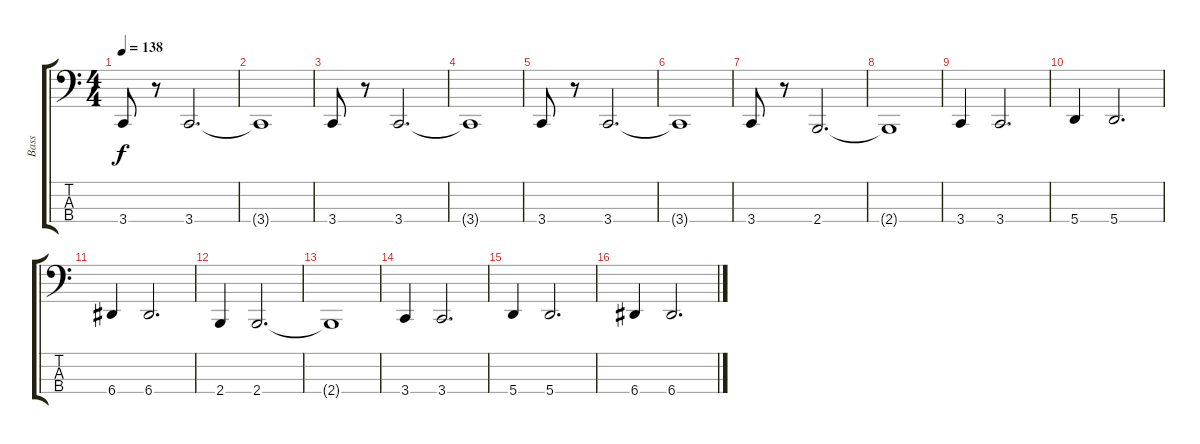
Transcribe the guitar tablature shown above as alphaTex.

\track ("Bass" "Bass") {instrument slapbass1}
\staff {score tabs}
\tuning (C2 G1 D1 A0) {hide}
\ts (4 4)
\tempo 138
\clef f4
\ks c
3.4.8{dy f} r.8 3.4.2{d} |
3.4{t}.1 |
3.4.8 r.8 3.4.2{d} |
3.4{t}.1 |
3.4.8 r.8 3.4.2{d} |
3.4{t}.1 |
3.4.8 r.8 2.4.2{d} |
2.4{t}.1 |
3.4.4 3.4.2{d} |
5.4.4 5.4.2{d} |
6.4.4 6.4.2{d} |
2.4.4 2.4.2{d} |
2.4{t}.1 |
3.4.4 3.4.2{d} |
5.4.4 5.4.2{d} |
6.4.4 6.4.2{d}
